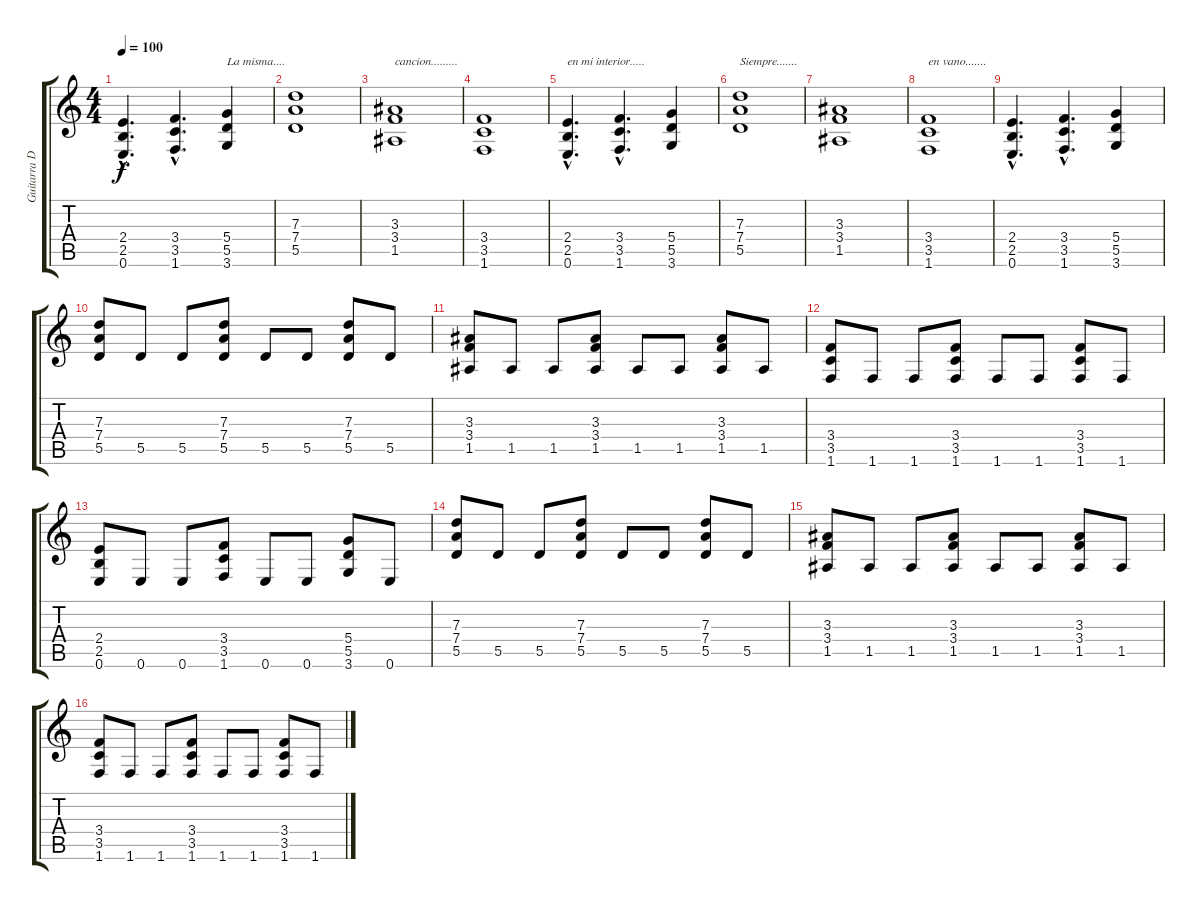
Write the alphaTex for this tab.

\track ("Guitarra Distorcionada" "Guitarra D") {instrument overdrivenguitar}
\staff {score tabs}
\tuning (E4 B3 G3 D3 A2 E2) {hide}
\ts (4 4)
\tempo 100
\clef g2
\ks c
(2.4{hac} 2.5{hac} 0.6{hac}).4{d dy f} (3.4{hac} 3.5{hac} 1.6{hac}).4{d} (5.4 5.5 3.6).4{txt "La misma...."} |
(7.3 7.4 5.5).1 |
(3.3 3.4 1.5).1{txt "cancion........."} |
(3.4 3.5 1.6).1 |
(2.4{hac} 2.5{hac} 0.6{hac}).4{d txt "en mi interior....."} (3.4{hac} 3.5{hac} 1.6{hac}).4{d} (5.4 5.5 3.6).4 |
(7.3 7.4 5.5).1{txt "Siempre......."} |
(3.3 3.4 1.5).1 |
(3.4 3.5 1.6).1{txt "en vano......."} |
(2.4{hac} 2.5{hac} 0.6{hac}).4{d} (3.4{hac} 3.5{hac} 1.6{hac}).4{d} (5.4 5.5 3.6).4 |
(7.3 7.4 5.5).8 5.5.8 5.5.8 (7.3 7.4 5.5).8 5.5.8 5.5.8 (7.3 7.4 5.5).8 5.5.8 |
(3.3 3.4 1.5).8 1.5.8 1.5.8 (3.3 3.4 1.5).8 1.5.8 1.5.8 (3.3 3.4 1.5).8 1.5.8 |
(3.4 3.5 1.6).8 1.6.8 1.6.8 (3.4 3.5 1.6).8 1.6.8 1.6.8 (3.4 3.5 1.6).8 1.6.8 |
(2.4 2.5 0.6).8 0.6.8 0.6.8 (3.4 3.5 1.6).8 0.6.8 0.6.8 (5.4 5.5 3.6).8 0.6.8 |
(7.3 7.4 5.5).8 5.5.8 5.5.8 (7.3 7.4 5.5).8 5.5.8 5.5.8 (7.3 7.4 5.5).8 5.5.8 |
(3.3 3.4 1.5).8 1.5.8 1.5.8 (3.3 3.4 1.5).8 1.5.8 1.5.8 (3.3 3.4 1.5).8 1.5.8 |
(3.4 3.5 1.6).8 1.6.8 1.6.8 (3.4 3.5 1.6).8 1.6.8 1.6.8 (3.4 3.5 1.6).8 1.6.8
